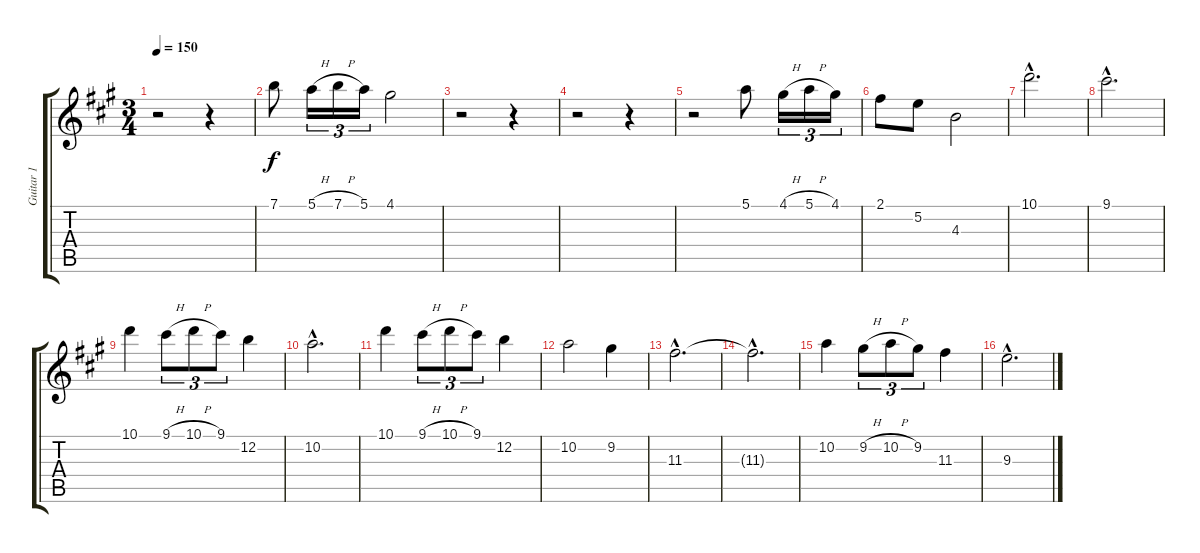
\track ("Guitar 1" "Guitar 1") {instrument acousticguitarsteel}
\staff {score tabs}
\tuning (E4 B3 G3 D3 A2 E2) {hide}
\ts (3 4)
\tempo 150
\clef g2
\ks f#minor
r.2{dy f} r.4 |
7.1.8 5.1{h}.16{tu (3 2)} 7.1{h}.16{tu (3 2)} 5.1.16{tu (3 2)} 4.1.2 |
r.2 r.4 |
r.2 r.4 |
r.2 5.1.8 4.1{h}.16{tu (3 2)} 5.1{h}.16{tu (3 2)} 4.1.16{tu (3 2)} |
2.1.8 5.2.8 4.3.2 |
10.1{hac}.2{d} |
9.1{hac}.2{d} |
10.1.4 9.1{h}.8{tu (3 2)} 10.1{h}.8{tu (3 2)} 9.1.8{tu (3 2)} 12.2.4 |
10.2{hac}.2{d} |
10.1.4 9.1{h}.8{tu (3 2)} 10.1{h}.8{tu (3 2)} 9.1.8{tu (3 2)} 12.2.4 |
10.2.2 9.2.4 |
11.3{hac}.2{d} |
11.3{hac t}.2{d} |
10.2.4 9.2{h}.8{tu (3 2)} 10.2{h}.8{tu (3 2)} 9.2.8{tu (3 2)} 11.3.4 |
9.3{hac}.2{d}
